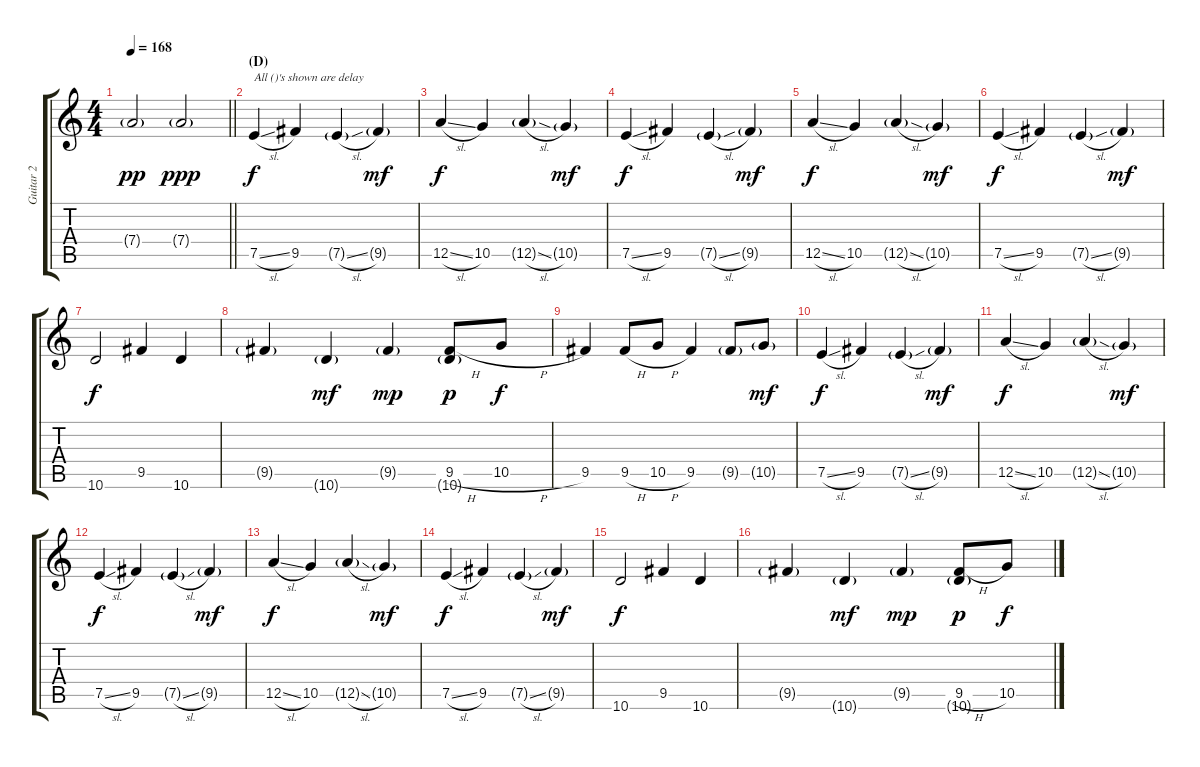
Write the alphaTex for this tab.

\track ("Guitar 2" "Guitar 2") {instrument electricguitarjazz}
\staff {score tabs}
\tuning (E4 B3 G3 D3 A2 E2) {hide}
\ts (4 4)
\tempo 168
\clef g2
\barLineRight lightlight
\ks c
7.4{g}.2{dy pp} 7.4{g}.2{dy ppp} |
\section ("" "(D)")
7.5{sl}.4{txt "All ()'s shown are delay" dy f} 9.5.4 7.5{sl g}.4 9.5{g}.4{dy mf} |
12.5{sl}.4{dy f} 10.5.4 12.5{sl g}.4 10.5{g}.4{dy mf} |
7.5{sl}.4{dy f} 9.5.4 7.5{sl g}.4 9.5{g}.4{dy mf} |
12.5{sl}.4{dy f} 10.5.4 12.5{sl g}.4 10.5{g}.4{dy mf} |
7.5{sl}.4{dy f} 9.5.4 7.5{sl g}.4 9.5{g}.4{dy mf} |
10.6.2{dy f} 9.5.4 10.6.4 |
9.5{g}.4 10.6{g}.4{dy mf} 9.5{g}.4{dy mp} (9.5{h} 10.6{g}).8{dy p} 10.5{h}.8{dy f} |
9.5.4 9.5{h}.8 10.5{h}.8 9.5.4 9.5{g}.8 10.5{g}.8{dy mf} |
7.5{sl}.4{dy f} 9.5.4 7.5{sl g}.4 9.5{g}.4{dy mf} |
12.5{sl}.4{dy f} 10.5.4 12.5{sl g}.4 10.5{g}.4{dy mf} |
7.5{sl}.4{dy f} 9.5.4 7.5{sl g}.4 9.5{g}.4{dy mf} |
12.5{sl}.4{dy f} 10.5.4 12.5{sl g}.4 10.5{g}.4{dy mf} |
7.5{sl}.4{dy f} 9.5.4 7.5{sl g}.4 9.5{g}.4{dy mf} |
10.6.2{dy f} 9.5.4 10.6.4 |
9.5{g}.4 10.6{g}.4{dy mf} 9.5{g}.4{dy mp} (9.5{h} 10.6{g}).8{dy p} 10.5{h}.8{dy f}
